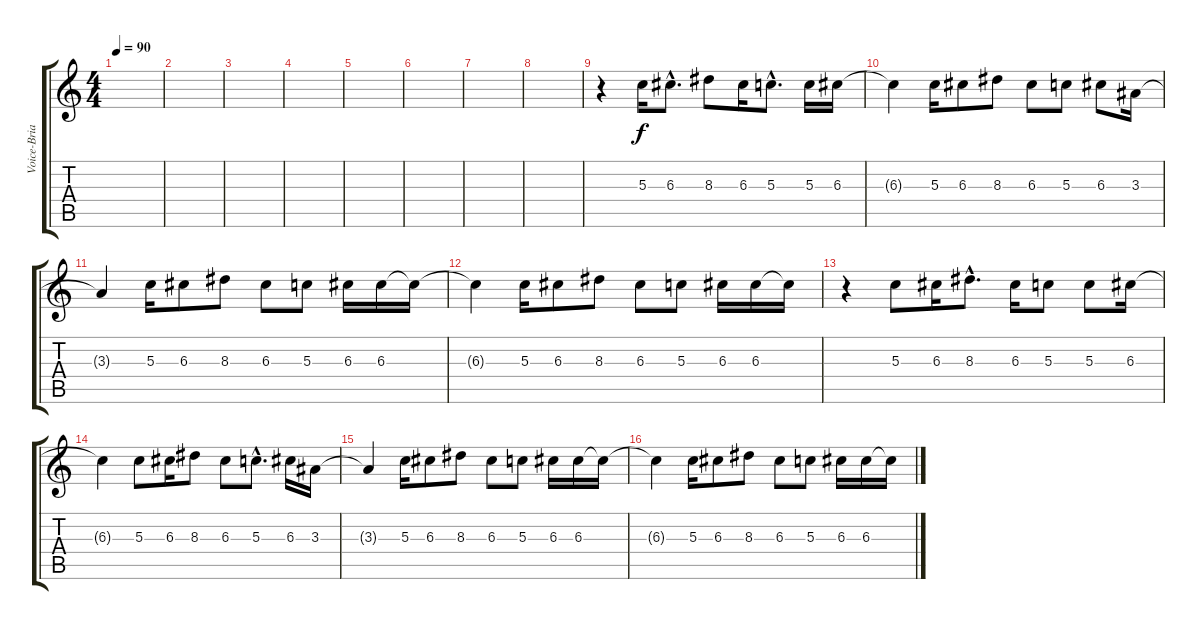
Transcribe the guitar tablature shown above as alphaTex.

\track ("Voice-Brian" "Voice-Bria") {instrument contrabass}
\staff {score tabs}
\tuning (E4 B3 G3 D3 A2 E2) {hide}
\ts (4 4)
\tempo 90
\clef g2
\ks c
|
|
|
|
|
|
|
|
r.4 5.3.16 6.3{hac}.8{d} 8.3.8 6.3.16 5.3{hac}.8{d} 5.3.16 6.3.16 |
6.3{t}.4 5.3.16 6.3.8 8.3.8 6.3.8 5.3.8 6.3.8 3.3.16 |
3.3{t}.4 5.3.16 6.3.8 8.3.8 6.3.8 5.3.8 6.3.16 6.3.16 6.3{t}.16 |
6.3{t}.4 5.3.16 6.3.8 8.3.8 6.3.8 5.3.8 6.3.16 6.3.16 6.3{t}.16 |
r.4 5.3.8 6.3.16 8.3{hac}.8{d} 6.3.16 5.3.8 5.3.8 6.3.16 |
6.3{t}.4 5.3.8 6.3.16 8.3.8 6.3.8 5.3{hac}.8{d} 6.3.16 3.3.16 |
3.3{t}.4 5.3.16 6.3.8 8.3.8 6.3.8 5.3.8 6.3.16 6.3.16 6.3{t}.16 |
6.3{t}.4 5.3.16 6.3.8 8.3.8 6.3.8 5.3.8 6.3.16 6.3.16 6.3{t}.16
